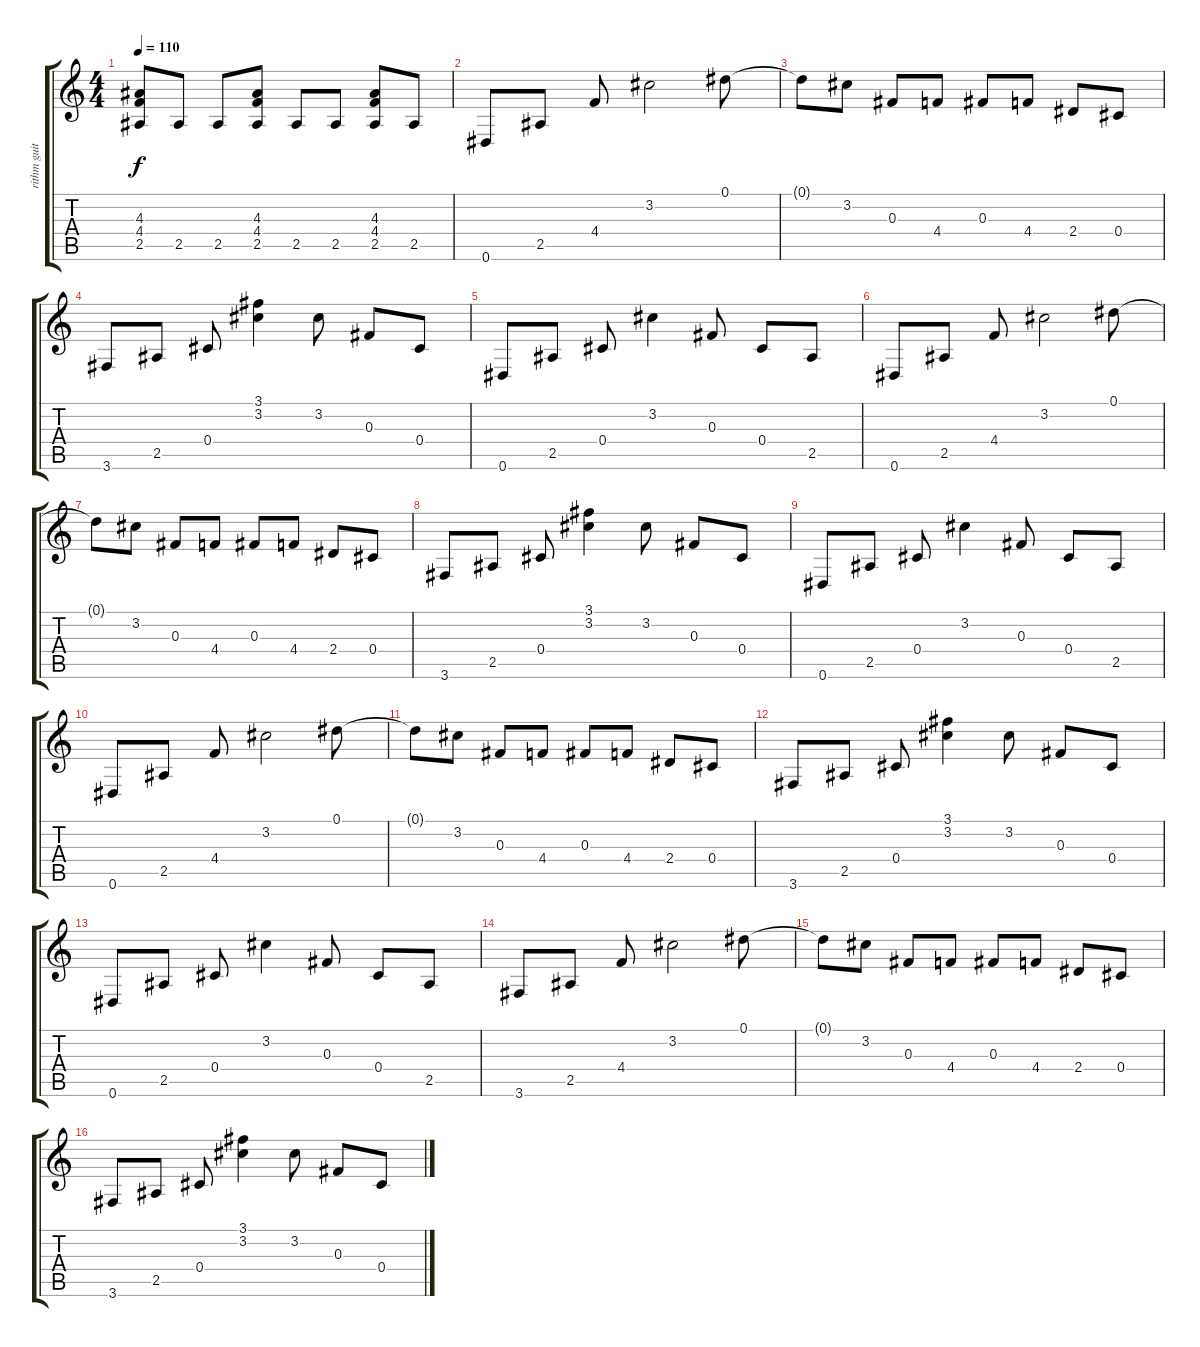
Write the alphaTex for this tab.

\track ("rithm guitar" "rithm guit") {instrument acousticguitarsteel}
\staff {score tabs}
\tuning (Eb4 Bb3 Gb3 Db3 Ab2 Eb2) {hide}
\ts (4 4)
\tempo 110
\clef g2
\ks c
(4.3 4.4 2.5).8{dy f} 2.5.8 2.5.8 (4.3 4.4 2.5).8 2.5.8 2.5.8 (4.3 4.4 2.5).8 2.5.8 |
0.6.8{instrument acousticguitarsteel} 2.5.8 4.4.8 3.2.2 0.1.8 |
0.1{t}.8 3.2.8 0.3.8 4.4.8 0.3.8 4.4.8 2.4.8 0.4.8 |
3.6.8 2.5.8 0.4.8 (3.1 3.2).4 3.2.8 0.3.8 0.4.8 |
0.6.8 2.5.8 0.4.8 3.2.4 0.3.8 0.4.8 2.5.8 |
0.6.8 2.5.8 4.4.8 3.2.2 0.1.8 |
0.1{t}.8 3.2.8 0.3.8 4.4.8 0.3.8 4.4.8 2.4.8 0.4.8 |
3.6.8 2.5.8 0.4.8 (3.1 3.2).4 3.2.8 0.3.8 0.4.8 |
0.6.8 2.5.8 0.4.8 3.2.4 0.3.8 0.4.8 2.5.8 |
0.6.8 2.5.8 4.4.8 3.2.2 0.1.8 |
0.1{t}.8 3.2.8 0.3.8 4.4.8 0.3.8 4.4.8 2.4.8 0.4.8 |
3.6.8 2.5.8 0.4.8 (3.1 3.2).4 3.2.8 0.3.8 0.4.8 |
0.6.8 2.5.8 0.4.8 3.2.4 0.3.8 0.4.8 2.5.8 |
3.6.8 2.5.8 4.4.8 3.2.2 0.1.8 |
0.1{t}.8 3.2.8 0.3.8 4.4.8 0.3.8 4.4.8 2.4.8 0.4.8 |
3.6.8 2.5.8 0.4.8 (3.1 3.2).4 3.2.8 0.3.8 0.4.8
